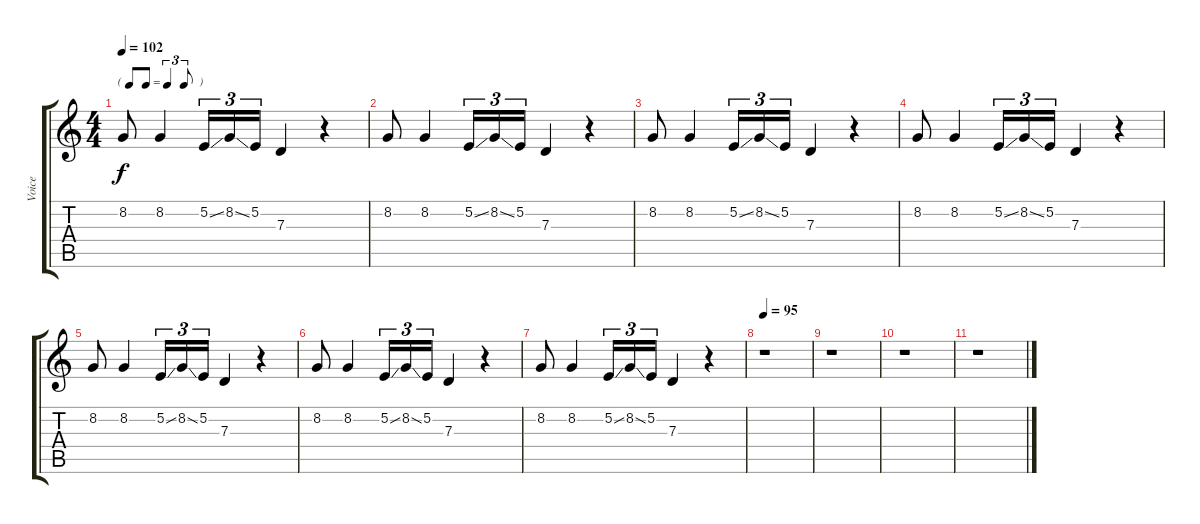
\track ("Voice" "Voice") {instrument englishhorn}
\staff {score tabs}
\tuning (E4 B3 G3 D3 A2 E2) {hide}
\ts (4 4)
\tf triplet8th
\tempo 102
\clef g2
\ks c
8.2.8{dy f} 8.2.4 5.2{ss}.16{tu (3 2)} 8.2{ss}.16{tu (3 2)} 5.2.16{tu (3 2)} 7.3.4 r.4 |
8.2.8 8.2.4 5.2{ss}.16{tu (3 2)} 8.2{ss}.16{tu (3 2)} 5.2.16{tu (3 2)} 7.3.4 r.4 |
8.2.8 8.2.4 5.2{ss}.16{tu (3 2)} 8.2{ss}.16{tu (3 2)} 5.2.16{tu (3 2)} 7.3.4 r.4 |
8.2.8 8.2.4 5.2{ss}.16{tu (3 2)} 8.2{ss}.16{tu (3 2)} 5.2.16{tu (3 2)} 7.3.4 r.4 |
8.2.8 8.2.4 5.2{ss}.16{tu (3 2)} 8.2{ss}.16{tu (3 2)} 5.2.16{tu (3 2)} 7.3.4 r.4 |
8.2.8 8.2.4 5.2{ss}.16{tu (3 2)} 8.2{ss}.16{tu (3 2)} 5.2.16{tu (3 2)} 7.3.4 r.4 |
8.2.8 8.2.4 5.2{ss}.16{tu (3 2)} 8.2{ss}.16{tu (3 2)} 5.2.16{tu (3 2)} 7.3.4 r.4 |
\tempo 95
r.1 |
r.1 |
r.1 |
r.1
